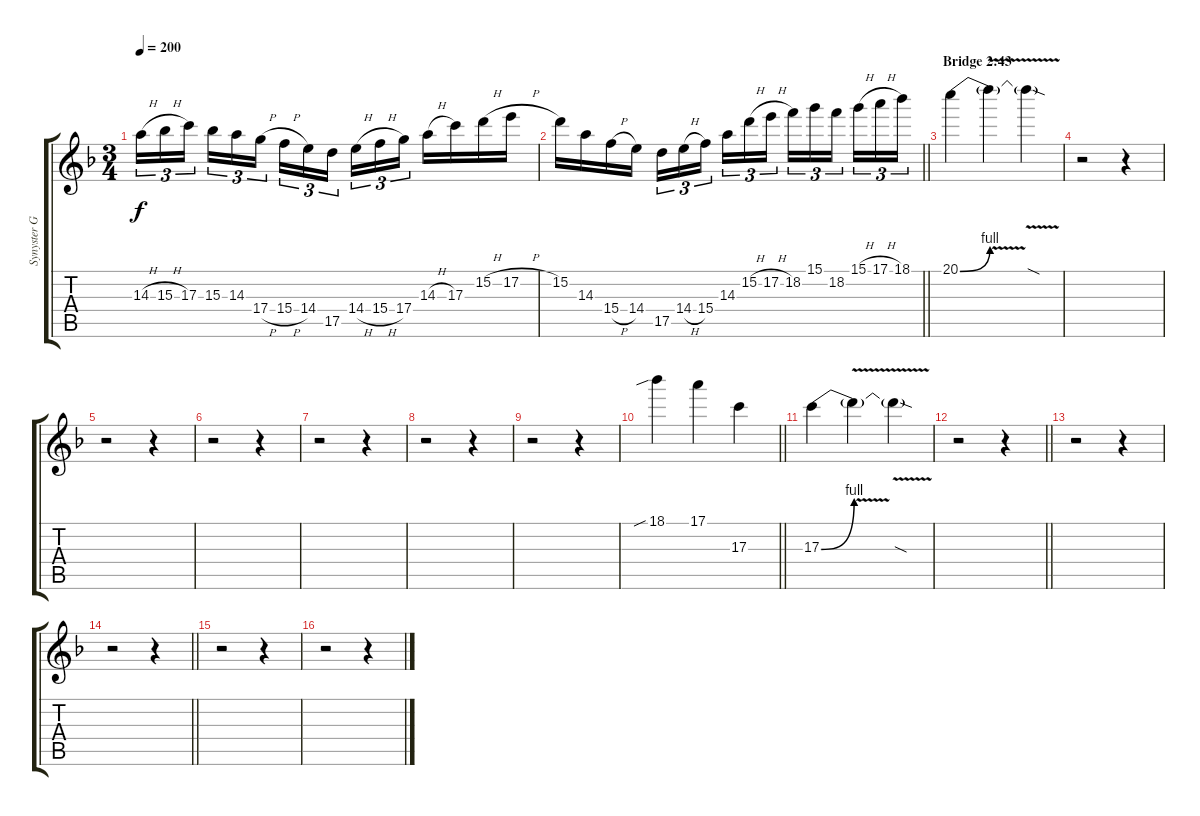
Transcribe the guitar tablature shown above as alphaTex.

\track ("Synyster Gates (Lead) III" "Synyster G") {instrument overdrivenguitar}
\staff {score tabs}
\tuning (E4 B3 G3 D3 A2 D2) {hide}
\ts (3 4)
\tempo 200
\clef g2
\ks f
14.3{h}.16{tu (3 2) dy f} 15.3{h}.16{tu (3 2)} 17.3.16{tu (3 2) beam splitsecondary} 15.3.16{tu (3 2)} 14.3.16{tu (3 2)} 17.4{h}.16{tu (3 2)} 15.4{h}.16{tu (3 2)} 14.4.16{tu (3 2)} 17.5.16{tu (3 2) beam splitsecondary} 14.4{h}.16{tu (3 2)} 15.4{h}.16{tu (3 2)} 17.4.16{tu (3 2)} 14.3{h}.16 17.3.16 15.2{h}.16 17.2{h}.16 |
\barLineRight lightlight
15.2.16 14.3.16 15.4{h}.16 14.4.16 17.5.16{tu (3 2)} 14.4{h}.16{tu (3 2)} 15.4.16{tu (3 2) beam splitsecondary} 14.3.16{tu (3 2)} 15.2{h}.16{tu (3 2)} 17.2{h}.16{tu (3 2)} 18.2.16{tu (3 2)} 15.1.16{tu (3 2)} 18.2.16{tu (3 2) beam splitsecondary} 15.1{h}.16{tu (3 2)} 17.1{h}.16{tu (3 2)} 18.1.16{tu (3 2)} |
\section ("" "Bridge 2:43")
20.1{be (bend 0 0 60 4)}.4 20.1{v t}.4 20.1{sod t}.4 |
r.2{balance 8} r.4 |
r.2 r.4 |
r.2 r.4 |
r.2 r.4 |
r.2 r.4 |
r.2 r.4 |
\barLineRight lightlight
18.1{sib}.4 17.1.4 17.3.4 |
\section ("" "")
17.3{be (bend 0 0 60 4)}.4 17.3{v t}.4 17.3{sod t}.4 |
\barLineRight lightlight
r.2 r.4 |
r.2 r.4 |
\barLineRight lightlight
r.2 r.4 |
r.2 r.4 |
r.2 r.4
